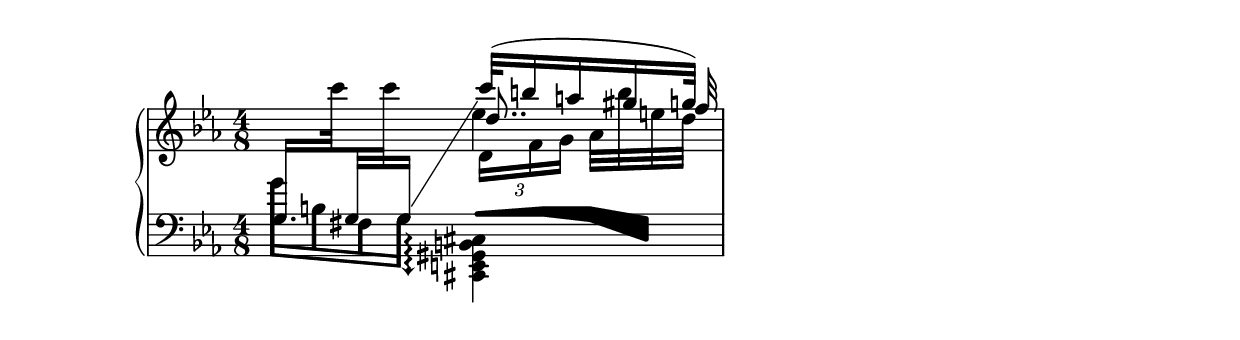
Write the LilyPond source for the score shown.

% Do not edit this file; it is automatically
% generated from Documentation/snippets/new
% This file is in the public domain.
%% Note: this file works from version 2.12.0
\version "2.13.31"
\header {
  lsrtags = "headwords"
  texidoc = "Random complex notation"
  doctitle = "Screech and Boink"
} % begin verbatim


\score {
  \context PianoStaff <<
    \new Staff = "up" {
      \time 4/8
      \key c \minor
      <<
        {
          \revert Stem #'direction
          \change Staff = down
          \set subdivideBeams = ##t
          g16.[
          \change Staff = up
          c'''32
          \change Staff = down
          g32
          \change Staff = up
          c'''32
          \change Staff = down
          g16]
          \change Staff = up
          \stemUp
          \set followVoice = ##t
          c'''32([ b''16 a''16 gis''16 g''32)]
        }
        \\
        { s4 \times 2/3 { d'16[ f' g'] } as'32[ b''32 e'' d''] }
        \\
        { s4 \autoBeamOff d''8.. f''32  }
        \\
        { s4 es''4 }
      >>
    }
    \new Staff = "down" {
      \clef bass
      \key c \minor
      \set subdivideBeams = ##f
      \override Stem #'french-beaming = ##t
      \override Beam #'beam-thickness = #0.3
      \override Stem #'thickness = #4.0
      g'16[ b16 fis16 g16]
      <<
        \makeClusters {
          as16 <as b> <g b> <g cis>
        }
        \\
        {
          \override Staff.Arpeggio #'arpeggio-direction = #DOWN
          <cis, e, gis, b, cis>4\arpeggio
        }
      >>
    }
  >>
  \midi {
    \context {
      \Score
      tempoWholesPerMinute = #(ly:make-moment 60 8)
    }
  }
  \layout {
    ragged-right = ##t
    \context {
      \Staff
      \consists "Horizontal_bracket_engraver"
    }
  }
}
